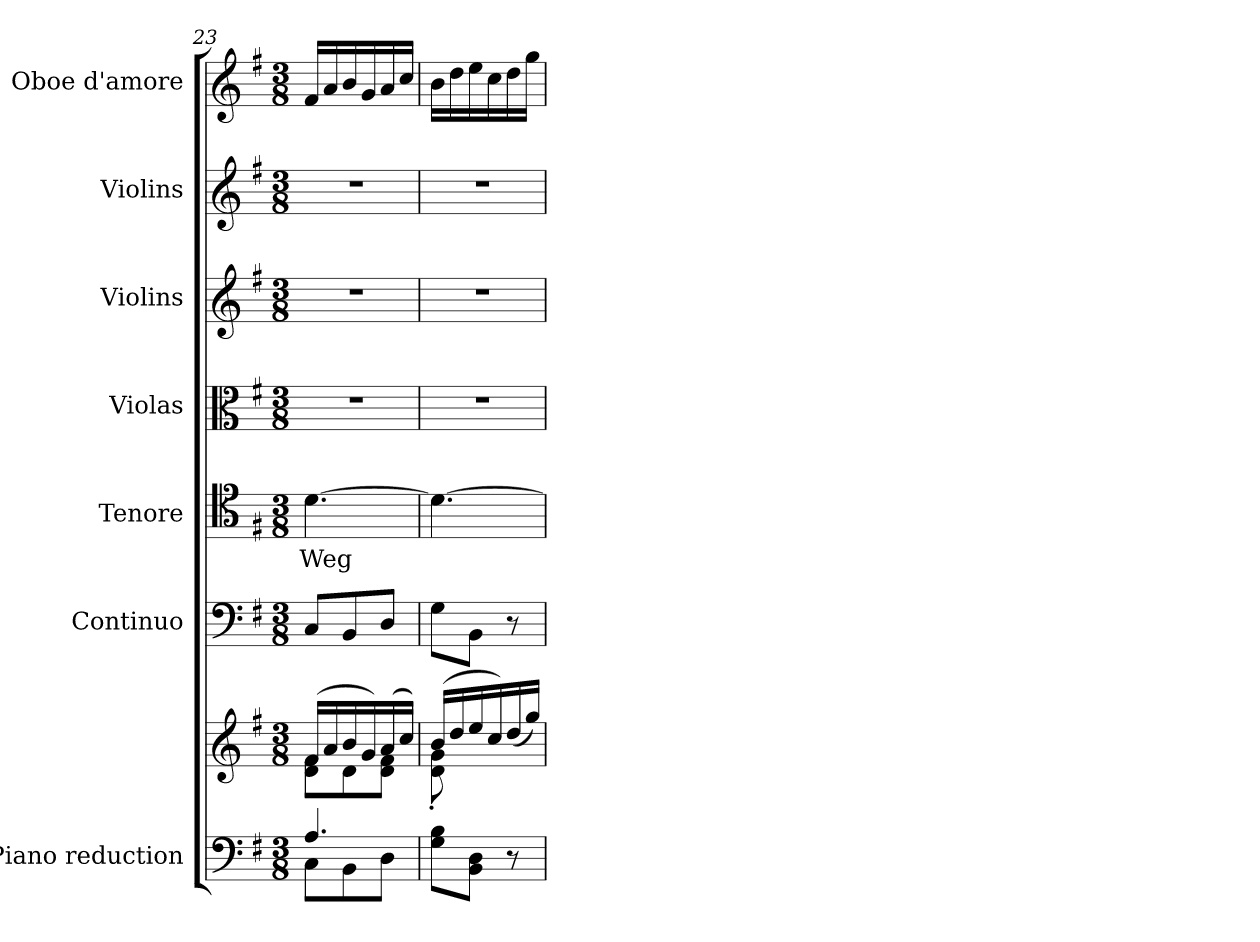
**kern	**kern	**kern	**kern	**text	**kern	**kern	**kern	**kern
*part7	*part7	*part6	*part5	*part5	*part4	*part3	*part2	*part1
*staff8	*staff7	*staff6	*staff5	*staff5	*staff4	*staff3	*staff2	*staff1
*I"Piano reduction	*	*I"Continuo	*I"Tenore	*	*I"Violas	*I"Violins	*I"Violins	*I"Oboe d'amore
*I'Pno	*	*	*	*	*	*	*	*I'Ob
*clefF4	*clefG2	*clefF4	*clefC4	*	*clefC3	*clefG2	*clefG2	*clefG2
*k[f#]	*k[f#]	*k[f#]	*k[f#]	*	*k[f#]	*k[f#]	*k[f#]	*k[f#]
*M3/8	*M3/8	*M3/8	*M3/8	*	*M3/8	*M3/8	*M3/8	*M3/8
=23	=23	=23	=23	=23	=23	=23	=23	=23
*^	*^	*	*	*	*	*	*	*
!	!	!	!	!	!	!LO:LY:b	!	!	!	!
4.A/	8C\L	(16f#/LL	8d\ 8f#\L	8C/L	[4.d\	Weg	4.r	4.r	4.r	16f#/LL
.	.	16a/	.	.	.	.	.	.	.	16a/
.	8BB\	16b/	8d\	8BB/	.	.	.	.	.	16b/
.	.	16g/)	.	.	.	.	.	.	.	16g/
.	8D\J	(16a/	8d\ 8f#\J	8D/J	.	.	.	.	.	16a/
.	.	16cc/JJ)	.	.	.	.	.	.	.	16cc/JJ
=24	=24	=24	=24	=24	=24	=24	=24	=24	=24	=24
8ryy	8G\ 8B\L	(16b/LL	8d\' 8g\'L	8G\L	4.d\_	.	4.r	4.r	4.r	16b\LL
.	.	16dd/	.	.	.	.	.	.	.	16dd\
8G'/J	8BB\ 8D\J	16ee/	8ryy	8BB\J	.	.	.	.	.	16ee\
.	.	16cc/)	.	.	.	.	.	.	.	16cc\
8ryy	8r	(16dd/	8ryy	8r	.	.	.	.	.	16dd\
.	.	16gg/JJ)	.	.	.	.	.	.	.	16gg\JJ
*v	*v	*	*	*	*	*	*	*	*	*
*	*v	*v	*	*	*	*	*	*	*
=	=	=	=	=	=	=	=	=
*-	*-	*-	*-	*-	*-	*-	*-	*-
